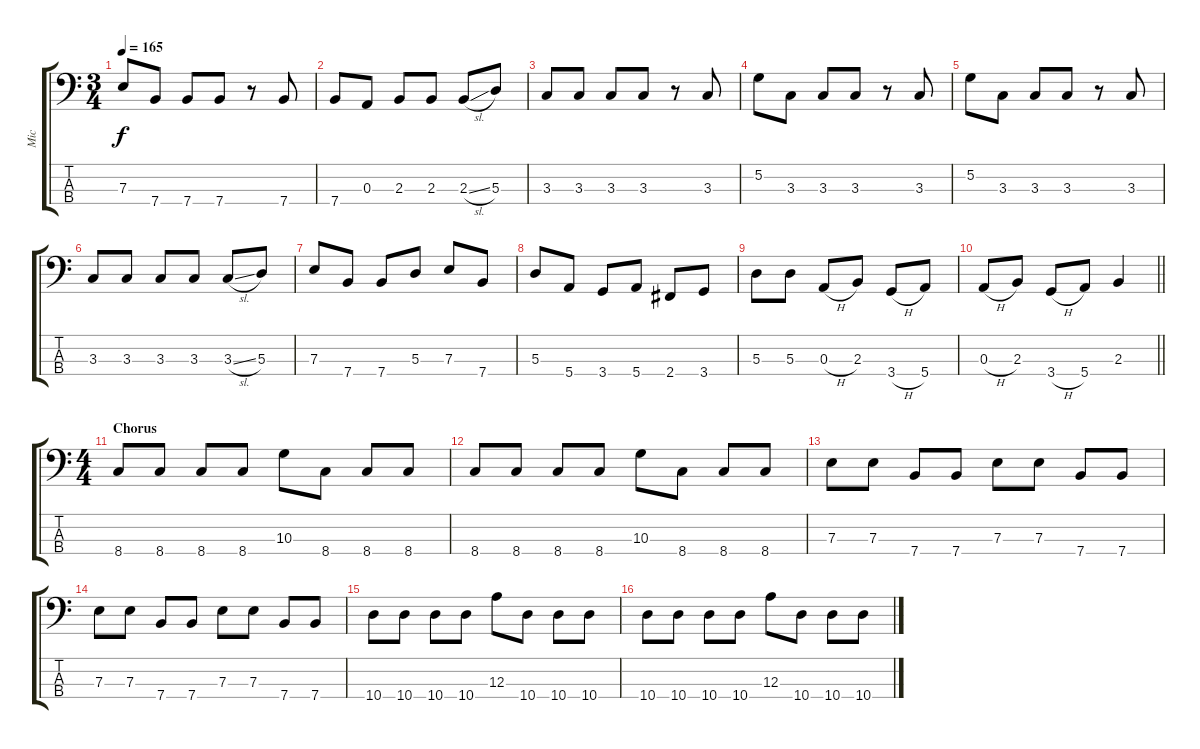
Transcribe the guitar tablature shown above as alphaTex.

\track ("Mic" "Mic") {instrument electricbassfinger}
\staff {score tabs}
\tuning (G2 D2 A1 E1) {hide}
\ts (3 4)
\tempo 165
\clef f4
\ks c
7.3.8{dy f} 7.4.8 7.4.8 7.4.8 r.8 7.4.8 |
7.4.8 0.3.8 2.3.8 2.3.8 2.3{sl}.8 5.3.8 |
3.3.8 3.3.8 3.3.8 3.3.8 r.8 3.3.8 |
5.2.8 3.3.8 3.3.8 3.3.8 r.8 3.3.8 |
5.2.8 3.3.8 3.3.8 3.3.8 r.8 3.3.8 |
3.3.8 3.3.8 3.3.8 3.3.8 3.3{sl}.8 5.3.8 |
7.3.8 7.4.8 7.4.8 5.3.8 7.3.8 7.4.8 |
5.3.8 5.4.8 3.4.8 5.4.8 2.4.8 3.4.8 |
5.3.8 5.3.8 0.3{h}.8 2.3.8 3.4{h}.8 5.4.8 |
\barLineRight lightlight
0.3{h}.8 2.3.8 3.4{h}.8 5.4.8 2.3.4 |
\ts (4 4)
\section ("" "Chorus")
8.4.8 8.4.8 8.4.8 8.4.8 10.3.8 8.4.8 8.4.8 8.4.8 |
8.4.8 8.4.8 8.4.8 8.4.8 10.3.8 8.4.8 8.4.8 8.4.8 |
7.3.8 7.3.8 7.4.8 7.4.8 7.3.8 7.3.8 7.4.8 7.4.8 |
7.3.8 7.3.8 7.4.8 7.4.8 7.3.8 7.3.8 7.4.8 7.4.8 |
10.4.8 10.4.8 10.4.8 10.4.8 12.3.8 10.4.8 10.4.8 10.4.8 |
10.4.8 10.4.8 10.4.8 10.4.8 12.3.8 10.4.8 10.4.8 10.4.8
